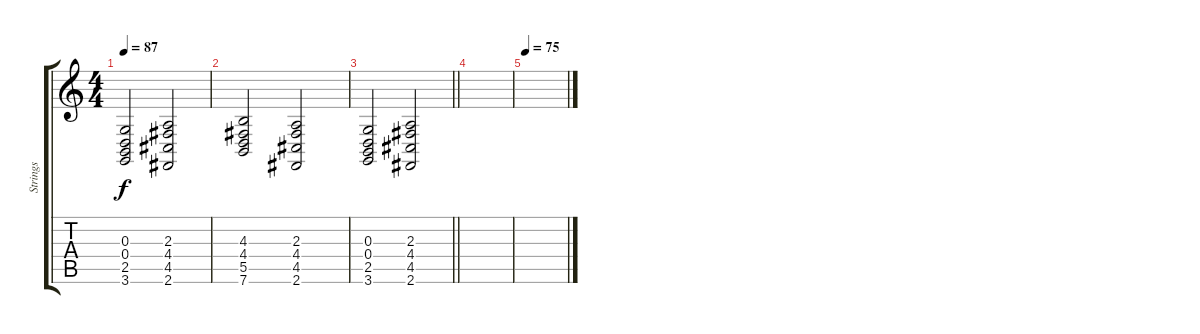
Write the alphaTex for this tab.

\track ("Strings" "Strings") {instrument stringensemble1}
\staff {score tabs}
\tuning (E4 B3 G3 D3 A2 E2) {hide}
\ts (4 4)
\tempo 87
\clef g2
\ks c
(0.3 0.4 2.5 3.6).2{dy f} (2.3 4.4 4.5 2.6).2 |
(4.3 4.4 5.5 7.6).2 (2.3 4.4 4.5 2.6).2 |
\barLineRight lightlight
(0.3 0.4 2.5 3.6).2 (2.3 4.4 4.5 2.6).2 |
|
\tempo 75
